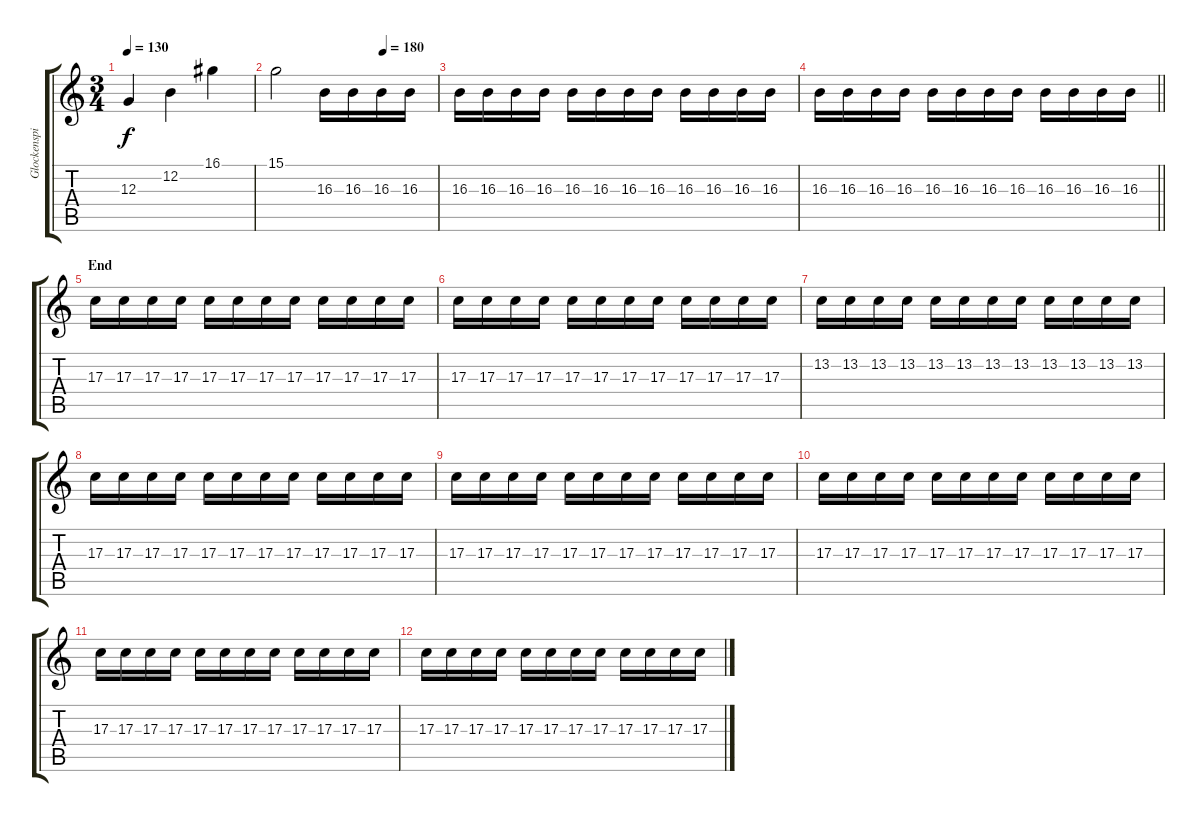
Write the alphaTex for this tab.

\track ("Glockenspiel" "Glockenspi") {instrument musicbox}
\staff {score tabs}
\tuning (E4 B3 G3 D3 A2 E2) {hide}
\ts (3 4)
\tempo 130
\clef g2
\ks c
12.3.4{dy f} 12.2.4 16.1.4 |
\tempo (180 0.6666666666666666)
15.1.2 16.3.16 16.3.16 16.3.16 16.3.16 |
16.3.16 16.3.16 16.3.16 16.3.16 16.3.16 16.3.16 16.3.16 16.3.16 16.3.16 16.3.16 16.3.16 16.3.16 |
\barLineRight lightlight
16.3.16 16.3.16 16.3.16 16.3.16 16.3.16 16.3.16 16.3.16 16.3.16 16.3.16 16.3.16 16.3.16 16.3.16 |
\section ("" "End")
17.3.16 17.3.16 17.3.16 17.3.16 17.3.16 17.3.16 17.3.16 17.3.16 17.3.16 17.3.16 17.3.16 17.3.16 |
17.3.16 17.3.16 17.3.16 17.3.16 17.3.16 17.3.16 17.3.16 17.3.16 17.3.16 17.3.16 17.3.16 17.3.16 |
13.2.16 13.2.16 13.2.16 13.2.16 13.2.16 13.2.16 13.2.16 13.2.16 13.2.16 13.2.16 13.2.16 13.2.16 |
17.3.16 17.3.16 17.3.16 17.3.16 17.3.16 17.3.16 17.3.16 17.3.16 17.3.16 17.3.16 17.3.16 17.3.16 |
17.3.16 17.3.16 17.3.16 17.3.16 17.3.16 17.3.16 17.3.16 17.3.16 17.3.16 17.3.16 17.3.16 17.3.16 |
17.3.16 17.3.16 17.3.16 17.3.16 17.3.16 17.3.16 17.3.16 17.3.16 17.3.16 17.3.16 17.3.16 17.3.16 |
17.3.16 17.3.16 17.3.16 17.3.16 17.3.16 17.3.16 17.3.16 17.3.16 17.3.16 17.3.16 17.3.16 17.3.16 |
17.3.16 17.3.16 17.3.16 17.3.16 17.3.16 17.3.16 17.3.16 17.3.16 17.3.16 17.3.16 17.3.16 17.3.16
